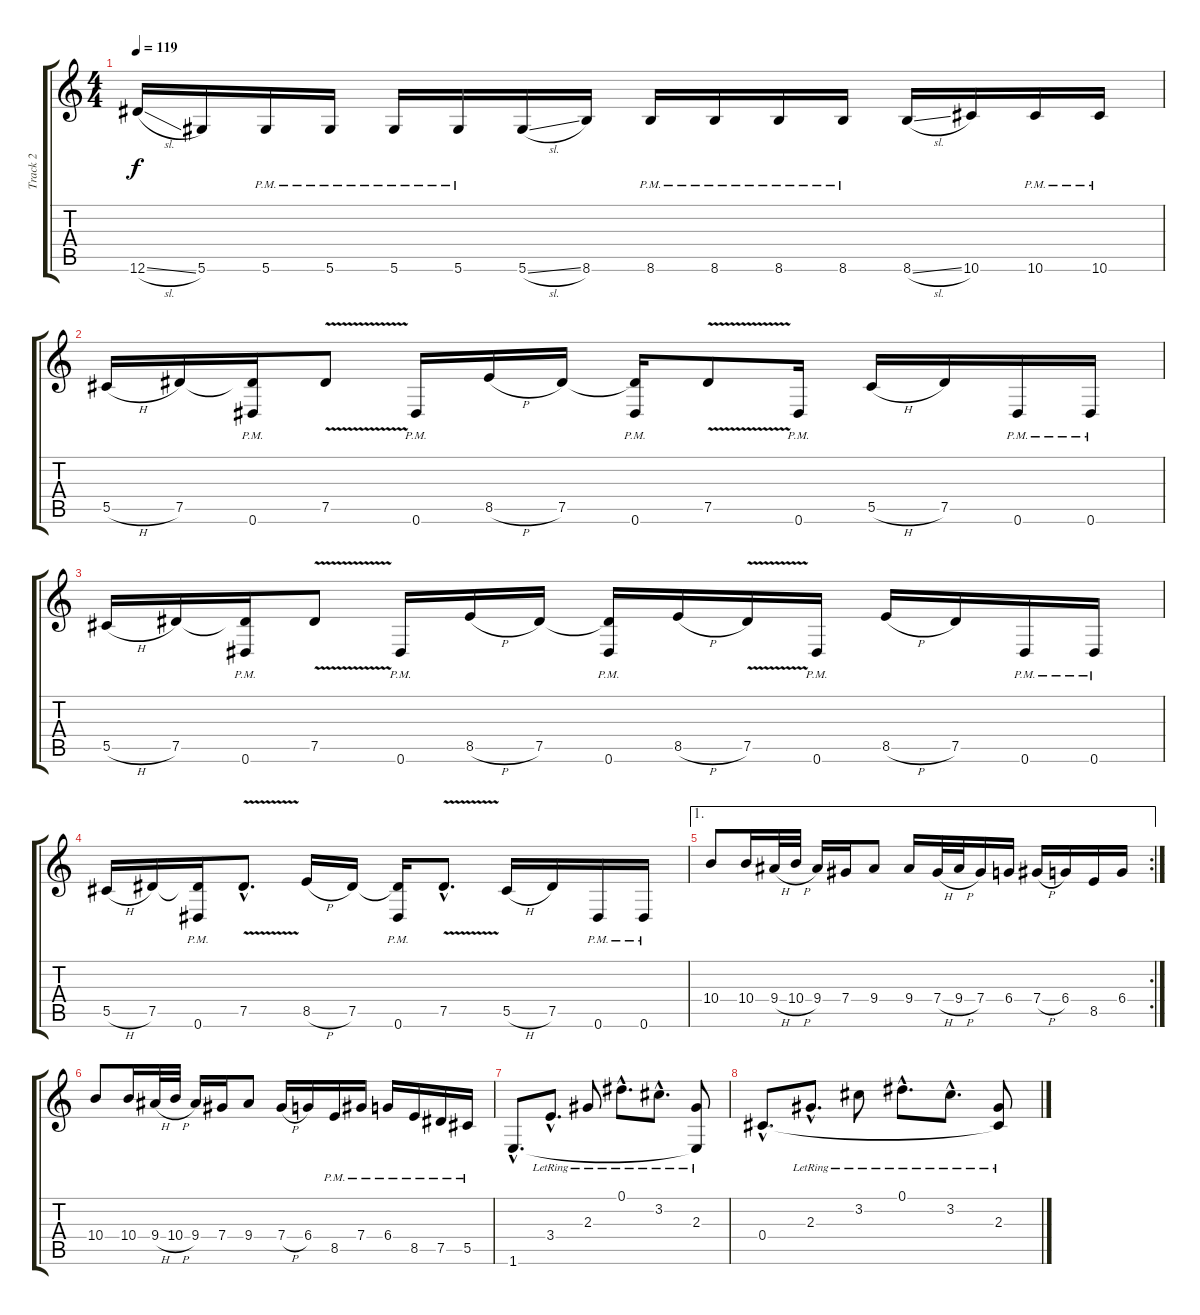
\track ("Track 2" "Track 2") {instrument overdrivenguitar}
\staff {score tabs}
\tuning (Eb4 Bb3 Gb3 Db3 Ab2 Eb2) {hide}
\ts (4 4)
\tempo 119
\clef g2
\ks c
12.6{sl}.16{dy f} 5.6.16 5.6{pm}.16 5.6{pm}.16 5.6{pm}.16 5.6{pm}.16 5.6{sl}.16 8.6.16 8.6{pm}.16 8.6{pm}.16 8.6{pm}.16 8.6{pm}.16 8.6{sl}.16 10.6.16 10.6{pm}.16 10.6{pm}.16 |
5.5{h}.16 7.5.16 (7.5{t} 0.6{pm}).16 7.5{v}.8 0.6{pm}.16 8.5{h}.16 7.5.16 (7.5{t} 0.6{pm}).16 7.5{v}.8 0.6{pm}.16 5.5{h}.16 7.5.16 0.6{pm}.16 0.6{pm}.16 |
5.5{h}.16 7.5.16 (7.5{t} 0.6{pm}).16 7.5{v}.8 0.6{pm}.16 8.5{h}.16 7.5.16 (7.5{t} 0.6{pm}).16 8.5{h}.16 7.5{v}.16 0.6{pm}.16 8.5{h}.16 7.5.16 0.6{pm}.16 0.6{pm}.16 |
5.5{h}.16 7.5.16 (7.5{t} 0.6{pm}).16 7.5{v hac}.8{d} 8.5{h}.16 7.5.16 (7.5{t} 0.6{pm}).16 7.5{v hac}.8{d} 5.5{h}.16 7.5.16 0.6{pm}.16 0.6{pm}.16 |
\ae 1
\rc 2
10.4.8 10.4.16 9.4{h}.32 10.4{h}.32 9.4.16 7.4.16 9.4.8 9.4.16 7.4{h}.32 9.4{h}.32 7.4.16 6.4.16 7.4{h}.16 6.4.16 8.5.16 6.4.16 |
10.4.8 10.4.16 9.4{h}.32 10.4{h}.32 9.4.16 7.4.16 9.4.8 7.4{h}.16 6.4.16 8.5{pm}.16 7.4{pm}.16 6.4{pm}.16 8.5{pm}.16 7.5{pm}.16 5.5{pm}.16 |
1.6{hac}.8{d} 3.4{hac lr}.8{d} 2.3{lr}.8 0.1{hac lr}.8{d} 3.2{hac lr}.8{d} (2.3{lr} 1.6{t}).8 |
0.4{hac}.8{d} 2.3{hac lr}.8{d} 3.2{lr}.8 0.1{hac lr}.8{d} 3.2{hac lr}.8{d} (2.3{lr} 0.4{t}).8
